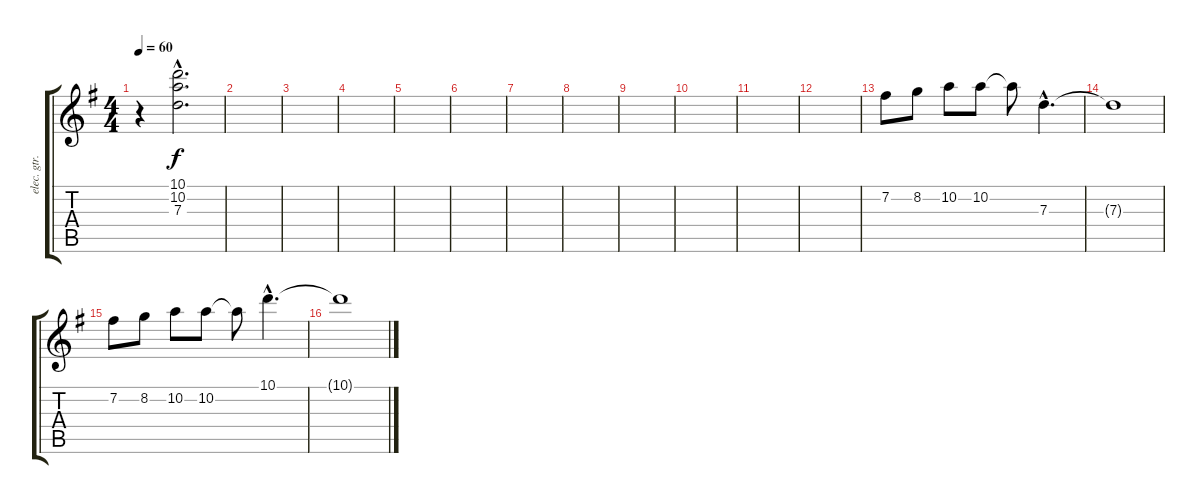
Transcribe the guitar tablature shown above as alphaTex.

\track ("elec. gtr. 3" "elec. gtr.") {instrument electricguitarclean}
\staff {score tabs}
\tuning (E4 B3 G3 D3 A2 E2) {hide}
\ts (4 4)
\tempo 60
\clef g2
\ks g
r.4{dy f instrument electricguitarclean} (10.1{hac} 10.2{hac} 7.3{hac}).2{d} |
|
|
|
|
|
|
|
|
|
|
|
7.2.8 8.2.8 10.2.8 10.2.8 10.2{t}.8 7.3{hac}.4{d} |
7.3{t}.1 |
7.2.8 8.2.8 10.2.8 10.2.8 10.2{t}.8 10.1{hac}.4{d} |
10.1{t}.1
